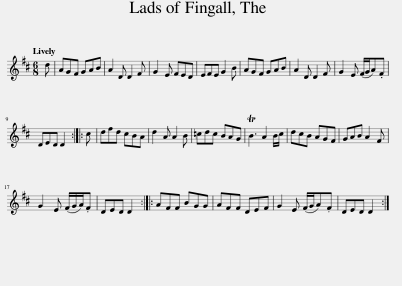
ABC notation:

X:1
L:1/8
Q:1/4=120
M:6/8
I:linebreak $
K:D
V:1 treble
V:1
 d | AGF GAB | A2 D D2 F | G2 E FED | EFE G2 B | %5
 AGF GAB | A2 D D2 F | G2 E (F/G/A).F |$ DED D2 :: c | %10
 dfd cBA | d2 A A2 B | =cdc BAG | TB3 A2 B/c/ | dcB AGF | %15
 GAB A2 F |$ G2 E (F/G/A/).F | DED D2 :: AFF BGG | AFF DEF | %20
 G2 E (F/G/A).F | DED D2 :| %22
